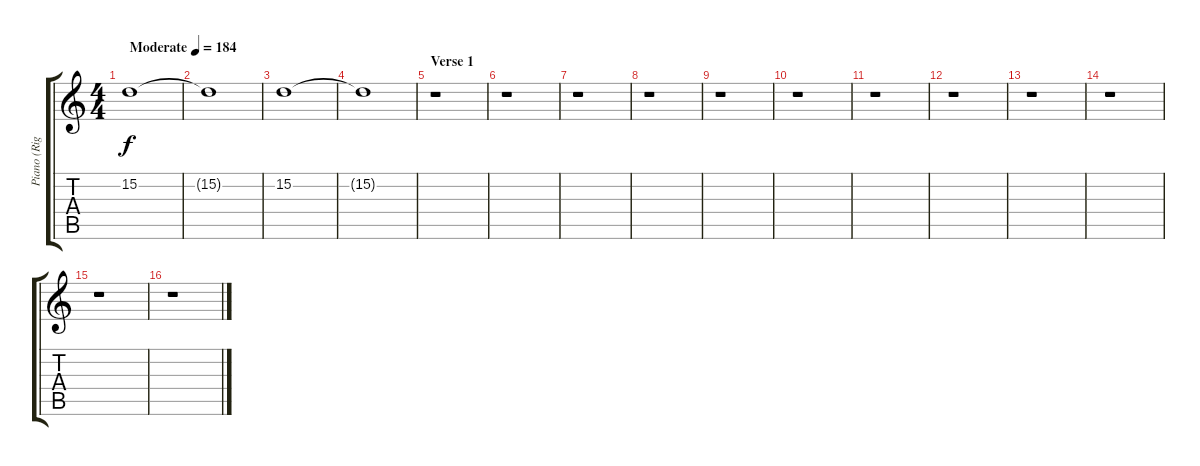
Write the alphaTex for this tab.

\track ("Piano (Right Hand)" "Piano (Rig") {instrument acousticgrandpiano}
\staff {score tabs}
\tuning (E4 B3 G3 D3 A2 D2) {hide}
\ts (4 4)
\tempo (184 "Moderate")
\clef g2
\ks c
15.2.1{dy f instrument acousticgrandpiano} |
15.2{t}.1 |
15.2.1 |
15.2{t}.1 |
\section ("" "Verse 1")
r.1 |
r.1 |
r.1 |
r.1 |
r.1 |
r.1 |
r.1 |
r.1 |
r.1 |
r.1 |
r.1 |
r.1
